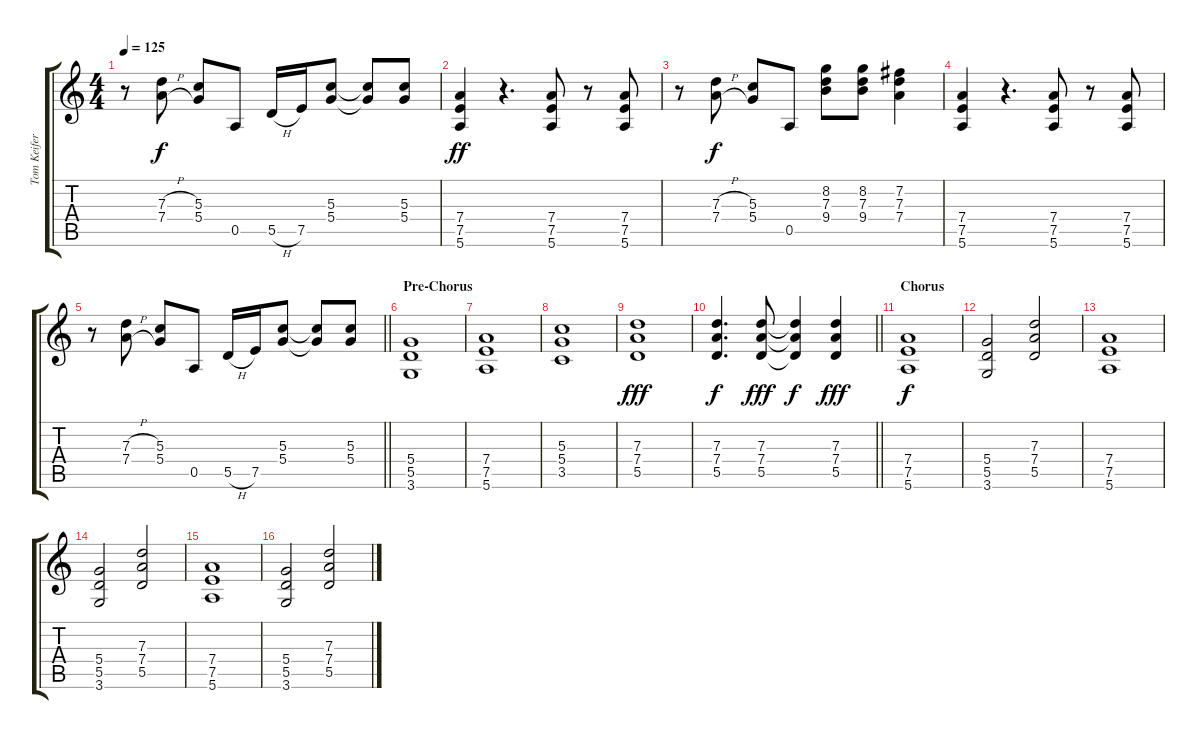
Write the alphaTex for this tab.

\track ("Tom Keifer -Rhytm Guitar " "Tom Keifer") {instrument distortionguitar}
\staff {score tabs}
\tuning (E4 B3 G3 D3 A2 E2) {hide}
\ts (4 4)
\tempo 125
\clef g2
\ks c
r.8{dy f} (7.3{h} 7.4{h}).8 (5.3 5.4).8 0.5.8 5.5{h}.16 7.5.16 (5.3 5.4).8 (5.3{t} 5.4{t}).8 (5.3 5.4).8 |
(7.4 7.5 5.6).4{dy ff} r.4{d} (7.4 7.5 5.6).8 r.8 (7.4 7.5 5.6).8 |
r.8 (7.3{h} 7.4{h}).8{dy f} (5.3 5.4).8 0.5.8 (8.2 7.3 9.4).8 (8.2 7.3 9.4).8 (7.2 7.3 7.4).4 |
(7.4 7.5 5.6).4 r.4{d} (7.4 7.5 5.6).8 r.8 (7.4 7.5 5.6).8 |
\barLineRight lightlight
r.8 (7.3{h} 7.4{h}).8 (5.3 5.4).8 0.5.8 5.5{h}.16 7.5.16 (5.3 5.4).8 (5.3{t} 5.4{t}).8 (5.3 5.4).8 |
\section ("" "Pre-Chorus")
(5.4 5.5 3.6).1 |
(7.4 7.5 5.6).1 |
(5.3 5.4 3.5).1 |
(7.3 7.4 5.5).1{dy fff} |
\barLineRight lightlight
(7.3 7.4 5.5).4{d dy f} (7.3 7.4 5.5).8{dy fff} (7.3{t} 7.4{t} 5.5{t}).4{dy f} (7.3 7.4 5.5).4{dy fff} |
\section ("" "Chorus")
(7.4 7.5 5.6).1{dy f} |
(5.4 5.5 3.6).2 (7.3 7.4 5.5).2 |
(7.4 7.5 5.6).1 |
(5.4 5.5 3.6).2 (7.3 7.4 5.5).2 |
(7.4 7.5 5.6).1 |
(5.4 5.5 3.6).2 (7.3 7.4 5.5).2
